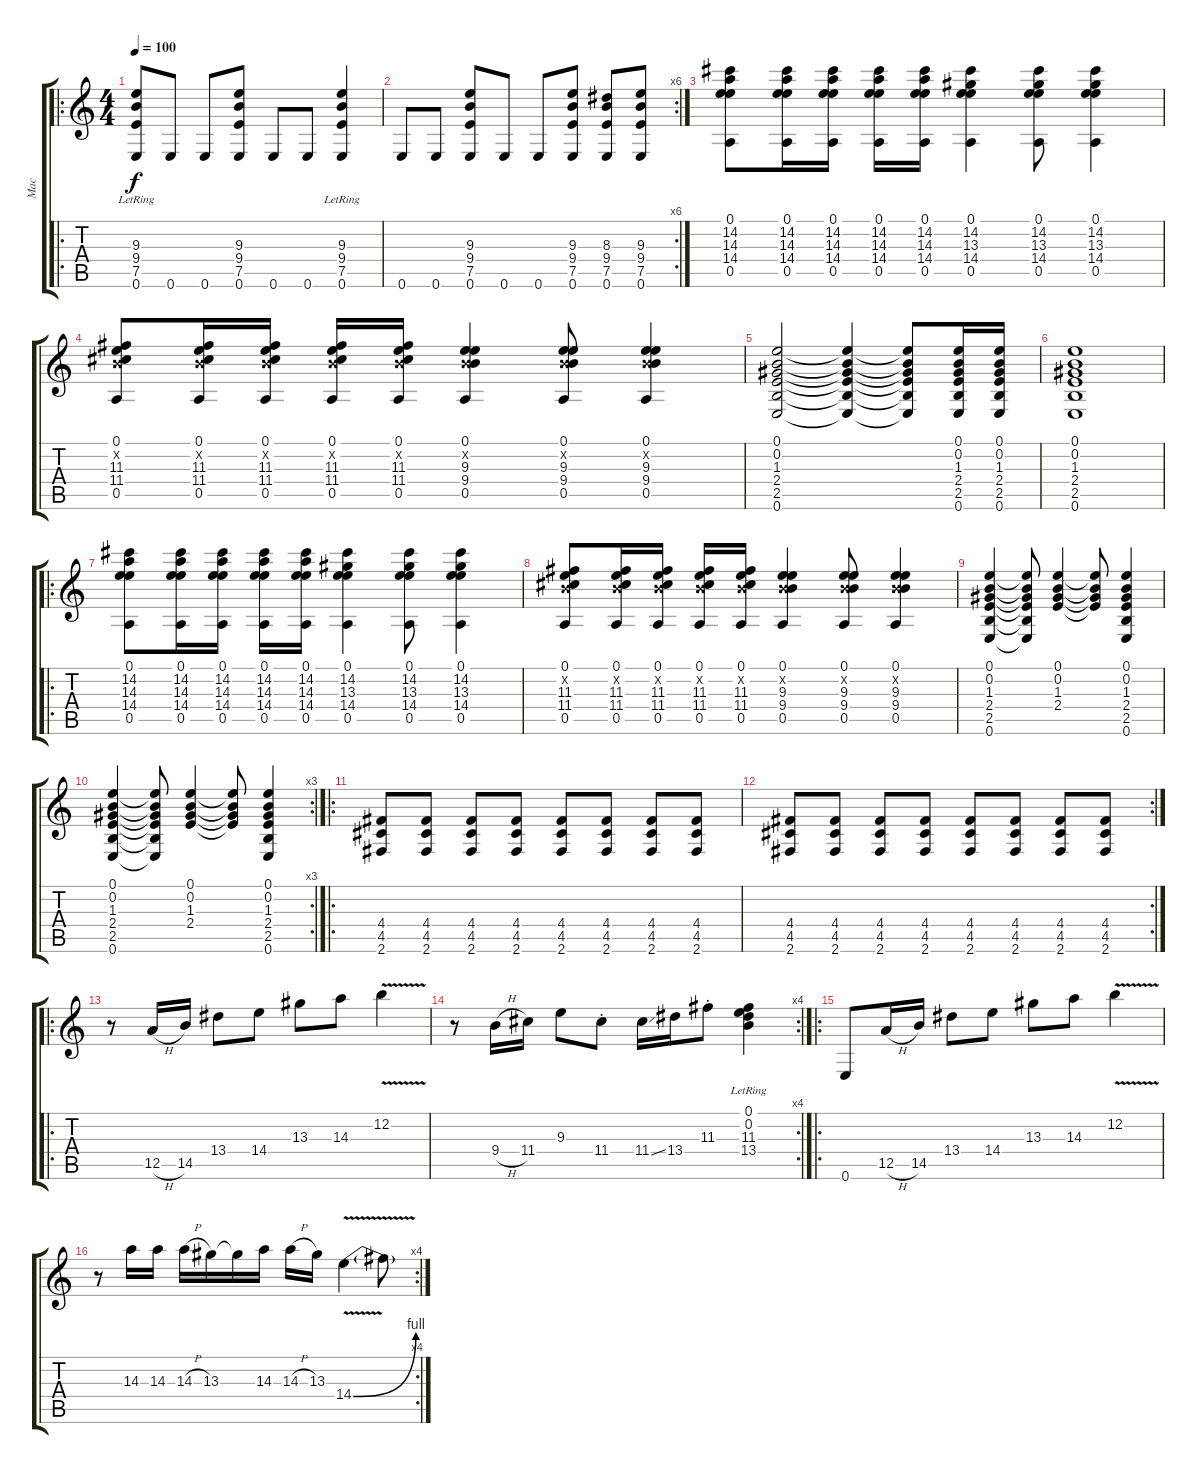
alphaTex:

\track ("Mac" "Mac") {instrument distortionguitar}
\staff {score tabs}
\tuning (E4 B3 G3 D3 A2 E2) {hide}
\ro
\ts (4 4)
\tempo 100
\clef g2
\ks c
(9.3{lr} 9.4 7.5 0.6).8{dy f} 0.6.8 0.6.8 (9.3 9.4 7.5 0.6).8 0.6.8 0.6.8 (9.3 9.4 7.5 0.6{lr}).4 |
\rc 6
0.6.8 0.6.8 (9.3 9.4 7.5 0.6).8 0.6.8 0.6.8 (9.3 9.4 7.5 0.6).8 (8.3 9.4 7.5 0.6).8 (9.3 9.4 7.5 0.6).8 |
(0.1 14.2 14.3 14.4 0.5).8 (0.1 14.2 14.3 14.4 0.5).16 (0.1 14.2 14.3 14.4 0.5).16 (0.1 14.2 14.3 14.4 0.5).16 (0.1 14.2 14.3 14.4 0.5).16 (0.1 14.2 13.3 14.4 0.5).4 (0.1 14.2 13.3 14.4 0.5).8 (0.1 14.2 13.3 14.4 0.5).4 |
(0.1 0.2{x} 11.3 11.4 0.5).8 (0.1 0.2{x} 11.3 11.4 0.5).16 (0.1 0.2{x} 11.3 11.4 0.5).16 (0.1 0.2{x} 11.3 11.4 0.5).16 (0.1 0.2{x} 11.3 11.4 0.5).16 (0.1 0.2{x} 9.3 9.4 0.5).4 (0.1 0.2{x} 9.3 9.4 0.5).8 (0.1 0.2{x} 9.3 9.4 0.5).4 |
(0.1 0.2 1.3 2.4 2.5 0.6).2 (0.1{t} 0.2{t} 1.3{t} 2.4{t} 2.5{t} 0.6{t}).4 (0.1{t} 0.2{t} 1.3{t} 2.4{t} 2.5{t} 0.6{t}).8 (0.1 0.2 1.3 2.4 2.5 0.6).16 (0.1 0.2 1.3 2.4 2.5 0.6).16 |
(0.1 0.2 1.3 2.4 2.5 0.6).1 |
\ro
(0.1 14.2 14.3 14.4 0.5).8 (0.1 14.2 14.3 14.4 0.5).16 (0.1 14.2 14.3 14.4 0.5).16 (0.1 14.2 14.3 14.4 0.5).16 (0.1 14.2 14.3 14.4 0.5).16 (0.1 14.2 13.3 14.4 0.5).4 (0.1 14.2 13.3 14.4 0.5).8 (0.1 14.2 13.3 14.4 0.5).4 |
(0.1 0.2{x} 11.3 11.4 0.5).8 (0.1 0.2{x} 11.3 11.4 0.5).16 (0.1 0.2{x} 11.3 11.4 0.5).16 (0.1 0.2{x} 11.3 11.4 0.5).16 (0.1 0.2{x} 11.3 11.4 0.5).16 (0.1 0.2{x} 9.3 9.4 0.5).4 (0.1 0.2{x} 9.3 9.4 0.5).8 (0.1 0.2{x} 9.3 9.4 0.5).4 |
(0.1 0.2 1.3 2.4 2.5 0.6).4 (0.1{t} 0.2{t} 1.3{t} 2.4{t} 2.5{t} 0.6{t}).8 (0.1 0.2 1.3 2.4).4 (0.1{t} 0.2{t} 1.3{t} 2.4{t}).8 (0.1 0.2 1.3 2.4 2.5 0.6).4 |
\rc 3
(0.1 0.2 1.3 2.4 2.5 0.6).4 (0.1{t} 0.2{t} 1.3{t} 2.4{t} 2.5{t} 0.6{t}).8 (0.1 0.2 1.3 2.4).4 (0.1{t} 0.2{t} 1.3{t} 2.4{t}).8 (0.1 0.2 1.3 2.4 2.5 0.6).4 |
\ro
(4.4 4.5 2.6).8 (4.4 4.5 2.6).8 (4.4 4.5 2.6).8 (4.4 4.5 2.6).8 (4.4 4.5 2.6).8 (4.4 4.5 2.6).8 (4.4 4.5 2.6).8 (4.4 4.5 2.6).8 |
\rc 2
(4.4 4.5 2.6).8 (4.4 4.5 2.6).8 (4.4 4.5 2.6).8 (4.4 4.5 2.6).8 (4.4 4.5 2.6).8 (4.4 4.5 2.6).8 (4.4 4.5 2.6).8 (4.4 4.5 2.6).8 |
\ro
r.8 12.5{h}.16 14.5.16 13.4.8 14.4.8 13.3.8 14.3.8 12.2{v}.4 |
\rc 4
r.8 9.4{h}.16 11.4.16 9.3.8 11.4{st}.8 11.4{ss}.16 13.4.16 11.3{st}.8 (0.1 0.2{lr} 11.3 13.4).4 |
\ro
0.6.8 12.5{h}.16 14.5.16 13.4.8 14.4.8 13.3.8 14.3.8 12.2{v}.4 |
\rc 4
r.8 14.3.16 14.3.16 14.3{h}.16 13.3.16 13.3{t}.16 14.3.16 14.3{h}.16 13.3.16 14.4{be (bend 0 0 60 4) v}.4 14.4{t}.8
